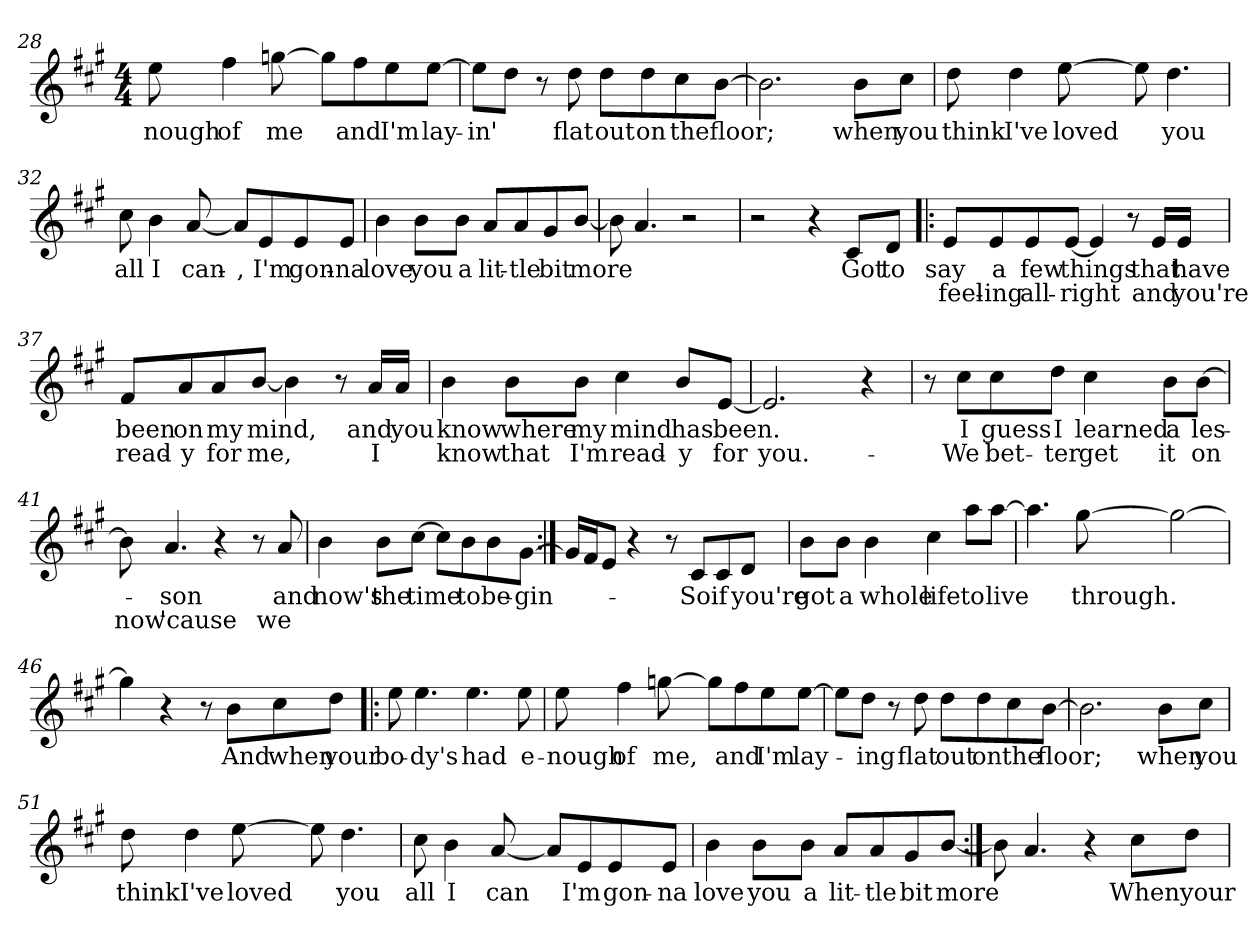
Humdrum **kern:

**kern	**text	**text
*part1	*part1	*part1
*staff1	*staff1	*staff1
*clefG2	*	*
*k[f#c#g#]	*	*
*A:	*	*
*M4/4	*	*
=28	=28	=28
8ee\	-nough	.
4ff#\	of	.
[8ggn\	me	.
8gg\L]	.	.
8ff#\	and	.
8ee\	I'm	.
[8ee\J	lay-	.
=29	=29	=29
8ee\L]	-in'	.
8dd\J	.	.
8r	.	.
8dd\	flat	.
8dd\L	out	.
8dd\	on	.
8cc#\	the	.
[8b\J	floor;	.
!!LO:PB:g=z
=30	=30	=30
2.b\]	.	.
8b\L	when	.
8cc#\J	you	.
=31	=31	=31
8dd\	think	.
4dd\	I've	.
[8ee\	loved	.
8ee\]	.	.
4.dd\	you	.
=32	=32	=32
8cc#\	all	.
4b\	I	.
[8a/	can-	.
8a/L]	-,	.
8e/	I'm	.
8e/	gon-	.
8e/J	-na	.
=33	=33	=33
4b\	love	.
8b\L	you	.
8b\J	a	.
8a/L	lit-	.
8a/	-tle	.
8g#/	bit	.
[8b/J	more	.
=34	=34	=34
8b\]	.	.
4.a/	.	.
2r	.	.
!!LO:LB:g=z
=35	=35	=35
2r	.	.
4r	.	.
8c#/L	Got	.
8d/J	to	.
=36!|:	=36!|:	=36!|:
8e/L	say	feel-
8e/	a	-ing
8e/	few	all-
[8e/J	things	-right
4e/]	.	.
8r	.	.
16e/LL	that	and
16e/JJ	have	you're
=37	=37	=37
8f#/L	been	read-
8a/	on	-y
8a/	my	for
[8b/J	mind,	me,
4b\]	.	.
8r	.	.
16a/LL	and	I
16a/JJ	you	.
!!LO:LB:g=z
=38	=38	=38
4b\	know	know
8b\L	where	that
8b\J	my	I'm
4cc#\	mind	read-
8b/L	has	-y
[8e/J	been.	for
=39	=39	=39
2.e/]	.	you.-
4r	.	.
=40	=40	=40
8r	.	.
8cc#\L	I	-We
8cc#\	guess	bet-
8dd\J	I	-ter
4cc#\	learned	get
8b\L	a	it
[8b\J	les-	on
=41	=41	=41
8b\]	.	now
4.a/	-son	'cause
4r	.	.
8r	.	.
8a/	and	we
!!LO:LB:g=z
=42	=42	=42
4b\	now's	.
8b\L	the	.
[8cc#\J	time	.
8cc#\L]	.	.
8b\	to	.
8b\	be-	.
[8g#\J	-gin-	.
=43:|!	=43:|!	=43:|!
16g#/LL]	.	.
16f#/J	.	.
8e/J	.	.
4r	.	.
8r	.	.
8c#/L	-So	.
8c#/	if	.
8d/J	you're	.
=44	=44	=44
8b\L	got	.
8b\J	a	.
4b\	whole	.
4cc#\	life	.
8aa\L	to	.
[8aa\J	live	.
=45	=45	=45
4.aa\]	.	.
[8gg#\	through.	.
2gg#\_	.	.
!!LO:LB:g=z
=46	=46	=46
4gg#\]	.	.
4r	.	.
8r	.	.
8b\L	And	.
8cc#\	when	.
8dd\J	your	.
=47!|:	=47!|:	=47!|:
8ee\	bo-	.
4.ee\	-dy's	.
4.ee\	had	.
8ee\	e-	.
=48	=48	=48
8ee\	-nough	.
4ff#\	of	.
[8ggn\	me,	.
8gg\L]	.	.
8ff#\	and	.
8ee\	I'm	.
[8ee\J	lay-	.
=49	=49	=49
8ee\L]	.	.
8dd\J	-ing	.
8r	.	.
8dd\	flat	.
8dd\L	out	.
8dd\	on	.
8cc#\	the	.
[8b\J	floor;	.
!!LO:LB:g=z
=50	=50	=50
2.b\]	.	.
8b\L	when	.
8cc#\J	you	.
=51	=51	=51
8dd\	think	.
4dd\	I've	.
[8ee\	loved	.
8ee\]	.	.
4.dd\	you	.
=52	=52	=52
8cc#\	all	.
4b\	I	.
[8a/	can	.
8a/L]	.	.
8e/	I'm	.
8e/	gon-	.
8e/J	-na	.
=53	=53	=53
4b\	love	.
8b\L	you	.
8b\J	a	.
8a/L	lit-	.
8a/	-tle	.
8g#/	bit	.
[8b/J	more	.
!!LO:LB:g=z
=54:|!	=54:|!	=54:|!
8b\]	.	.
4.a/	.	.
4r	.	.
8cc#\L	When	.
8dd\J	your	.
=	=	=
*-	*-	*-
